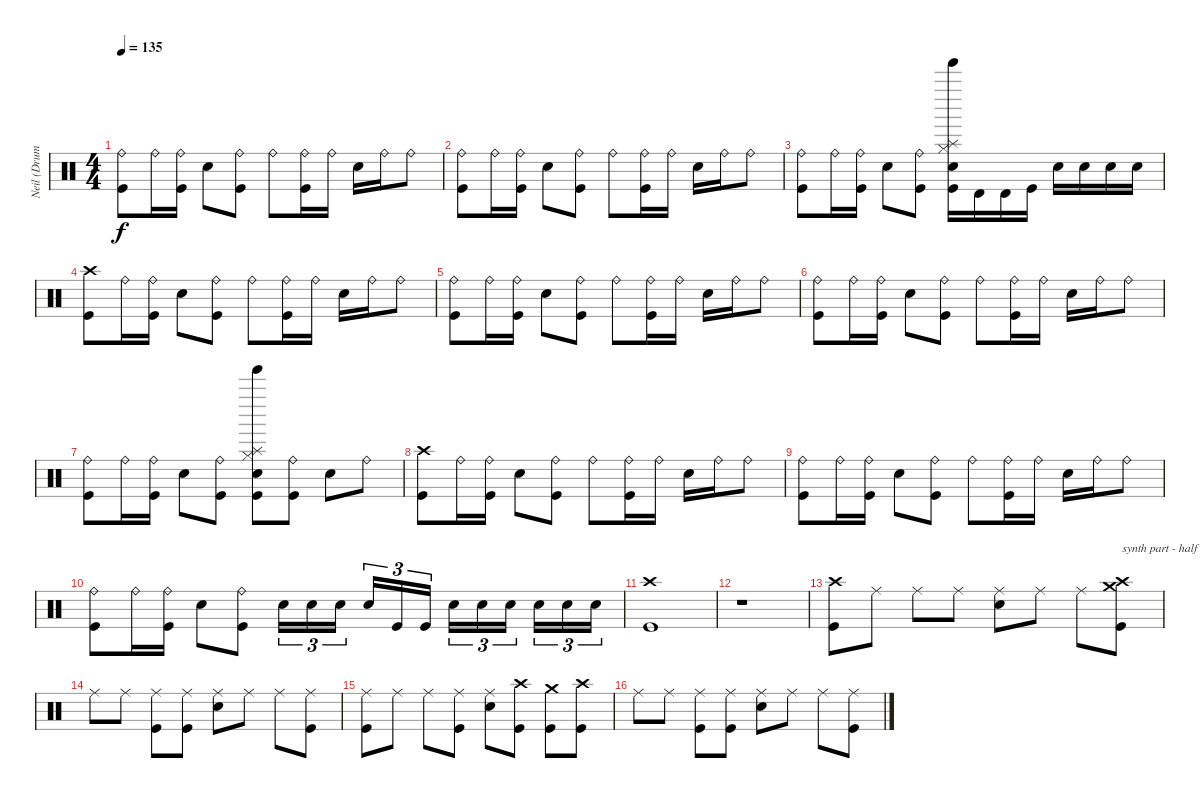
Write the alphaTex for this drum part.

\track ("Neil (Drums)" "Neil (Drum") {instrument percussion}
\staff {score}
\articulation defaults
\ts (4 4)
\tempo 135
\clef neutral
\ks c
("Ride (bell)" "Kick (hit)").8{dy f} "Ride (bell)".16 ("Ride (bell)" "Kick (hit)").16 "Electric Snare (hit)".8 ("Ride (bell)" "Kick (hit)").8 "Ride (bell)".8 ("Ride (bell)" "Kick (hit)").16 "Ride (bell)".16 "Electric Snare (hit)".16 "Ride (bell)".16 "Ride (bell)".8 |
("Ride (bell)" "Kick (hit)").8 "Ride (bell)".16 ("Ride (bell)" "Kick (hit)").16 "Electric Snare (hit)".8 ("Ride (bell)" "Kick (hit)").8 "Ride (bell)".8 ("Ride (bell)" "Kick (hit)").16 "Ride (bell)".16 "Electric Snare (hit)".16 "Ride (bell)".16 "Ride (bell)".8 |
("Ride (bell)" "Kick (hit)").8 "Ride (bell)".16 ("Ride (bell)" "Kick (hit)").16 "Electric Snare (hit)".8 ("Ride (bell)" "Kick (hit)").8 ("Hi-Hat (closed)" "Splash (hit)" "Hand Clap (hit)" "Tinkle Bell (hit)" "Kick (hit)").16 "Timbale high (hit)".16 "Timbale high (hit)".16 "Kick (hit)".16 "Electric Snare (hit)".16 "Electric Snare (hit)".16 "Electric Snare (hit)".16 "Electric Snare (hit)".16 |
("Crash high (hit)" "Kick (hit)").8 "Ride (bell)".16 ("Ride (bell)" "Kick (hit)").16 "Electric Snare (hit)".8 ("Ride (bell)" "Kick (hit)").8 "Ride (bell)".8 ("Ride (bell)" "Kick (hit)").16 "Ride (bell)".16 "Electric Snare (hit)".16 "Ride (bell)".16 "Ride (bell)".8 |
("Ride (bell)" "Kick (hit)").8 "Ride (bell)".16 ("Ride (bell)" "Kick (hit)").16 "Electric Snare (hit)".8 ("Ride (bell)" "Kick (hit)").8 "Ride (bell)".8 ("Ride (bell)" "Kick (hit)").16 "Ride (bell)".16 "Electric Snare (hit)".16 "Ride (bell)".16 "Ride (bell)".8 |
("Ride (bell)" "Kick (hit)").8 "Ride (bell)".16 ("Ride (bell)" "Kick (hit)").16 "Electric Snare (hit)".8 ("Ride (bell)" "Kick (hit)").8 "Ride (bell)".8 ("Ride (bell)" "Kick (hit)").16 "Ride (bell)".16 "Electric Snare (hit)".16 "Ride (bell)".16 "Ride (bell)".8 |
("Ride (bell)" "Kick (hit)").8 "Ride (bell)".16 ("Ride (bell)" "Kick (hit)").16 "Electric Snare (hit)".8 ("Ride (bell)" "Kick (hit)").8 ("Hi-Hat (closed)" "Splash (hit)" "Hand Clap (hit)" "Tinkle Bell (hit)" "Kick (hit)").8 ("Ride (bell)" "Kick (hit)").8 "Electric Snare (hit)".8 "Ride (bell)".8 |
("Crash high (hit)" "Kick (hit)").8 "Ride (bell)".16 ("Ride (bell)" "Kick (hit)").16 "Electric Snare (hit)".8 ("Ride (bell)" "Kick (hit)").8 "Ride (bell)".8 ("Ride (bell)" "Kick (hit)").16 "Ride (bell)".16 "Electric Snare (hit)".16 "Ride (bell)".16 "Ride (bell)".8 |
("Ride (bell)" "Kick (hit)").8 "Ride (bell)".16 ("Ride (bell)" "Kick (hit)").16 "Electric Snare (hit)".8 ("Ride (bell)" "Kick (hit)").8 "Ride (bell)".8 ("Ride (bell)" "Kick (hit)").16 "Ride (bell)".16 "Electric Snare (hit)".16 "Ride (bell)".16 "Ride (bell)".8 |
("Ride (bell)" "Kick (hit)").8 "Ride (bell)".16 ("Ride (bell)" "Kick (hit)").16 "Electric Snare (hit)".8 ("Ride (bell)" "Kick (hit)").8 "Electric Snare (hit)".16{tu (3 2)} "Electric Snare (hit)".16{tu (3 2)} "Electric Snare (hit)".16{tu (3 2)} "Electric Snare (hit)".16{tu (3 2)} "Kick (hit)".16{tu (3 2)} "Kick (hit)".16{tu (3 2)} "Electric Snare (hit)".16{tu (3 2)} "Electric Snare (hit)".16{tu (3 2)} "Electric Snare (hit)".16{tu (3 2)} "Electric Snare (hit)".16{tu (3 2)} "Electric Snare (hit)".16{tu (3 2)} "Electric Snare (hit)".16{tu (3 2)} |
("Crash high (hit)" "Kick (hit)").1 |
r.1 |
("Crash high (hit)" "Kick (hit)").8 "Ride (middle)".8 "Ride (middle)".8 "Ride (middle)".8 ("Ride (middle)" "Electric Snare (hit)").8 "Ride (middle)".8 "Ride (middle)".8 ("Crash high (hit)" "Crash medium (hit)" "Kick (hit)").8{txt "synth part - half tempo"} |
"Ride (middle)".8 "Ride (middle)".8 ("Ride (middle)" "Kick (hit)").8 ("Ride (middle)" "Kick (hit)").8 ("Ride (middle)" "Electric Snare (hit)").8 "Ride (middle)".8 "Ride (middle)".8 ("Ride (middle)" "Kick (hit)").8 |
("Ride (middle)" "Kick (hit)").8 "Ride (middle)".8 "Ride (middle)".8 ("Ride (middle)" "Kick (hit)").8 ("Ride (middle)" "Electric Snare (hit)").8 ("Crash high (hit)" "Kick (hit)").8 ("Crash medium (hit)" "Kick (hit)").8 ("Crash high (hit)" "Kick (hit)").8 |
"Ride (middle)".8 "Ride (middle)".8 ("Ride (middle)" "Kick (hit)").8 ("Ride (middle)" "Kick (hit)").8 ("Ride (middle)" "Electric Snare (hit)").8 "Ride (middle)".8 "Ride (middle)".8 ("Ride (middle)" "Kick (hit)").8
